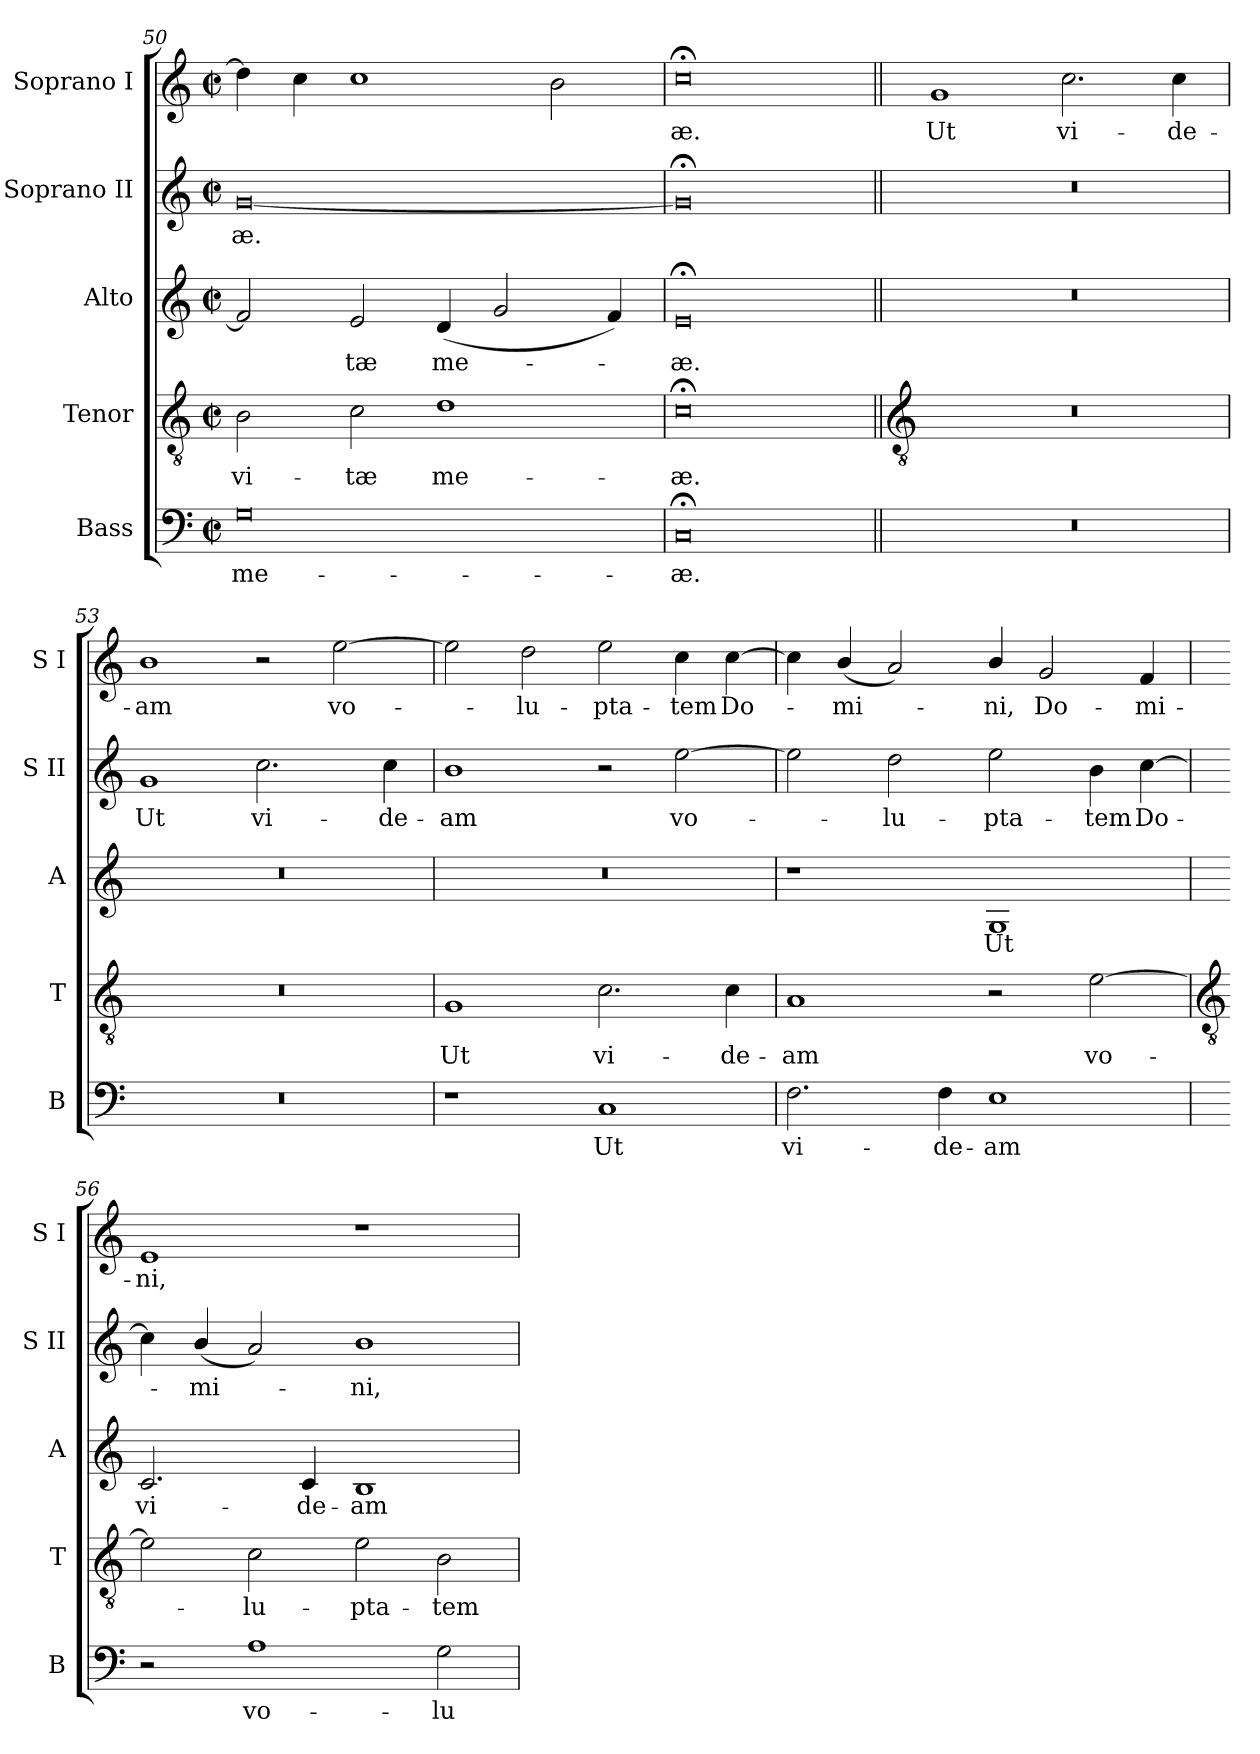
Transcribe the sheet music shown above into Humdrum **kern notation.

**kern	**text	**kern	**text	**kern	**text	**kern	**text	**kern	**text
*part5	*part5	*part4	*part4	*part3	*part3	*part2	*part2	*part1	*part1
*staff5	*staff5	*staff4	*staff4	*staff3	*staff3	*staff2	*staff2	*staff1	*staff1
*I"Bass	*	*I"Tenor	*	*I"Alto	*	*I"Soprano II	*	*I"Soprano I	*
*I'B	*	*I'T	*	*I'A	*	*I'S II	*	*I'S I	*
*clefF4	*	*clefGv2	*	*clefG2	*	*clefG2	*	*clefG2	*
*k[]	*	*k[]	*	*k[]	*	*k[]	*	*k[]	*
*C:	*	*C:	*	*C:	*	*C:	*	*C:	*
*M4/2	*	*M4/2	*	*M4/2	*	*M4/2	*	*M4/2	*
*met(c|)	*	*met(c|)	*	*met(c|)	*	*met(c|)	*	*met(c|)	*
=50	=50	=50	=50	=50	=50	=50	=50	=50	=50
!	!LO:LY:b	!	!LO:LY:b	!	!	!	!LO:LY:b	!	!
0G	me-	2B	vi-	2f]	.	[0g	æ.	4dd]	.
.	.	.	.	.	.	.	.	4cc	.
!	!	!	!LO:LY:b	!	!LO:LY:b	!	!	!	!
.	.	2c	-tæ	2e	tæ	.	.	1cc	.
!	!	!	!LO:LY:b	!	!LO:LY:b	!	!	!	!
.	.	1d	me-	(<4d	me-	.	.	.	.
.	.	.	.	2g	.	.	.	.	.
.	.	.	.	.	.	.	.	2b	.
.	.	.	.	4f)	.	.	.	.	.
=51	=51	=51	=51	=51	=51	=51	=51	=51	=51
!	!LO:LY:b	!	!LO:LY:b	!	!LO:LY:b	!	!	!	!LO:LY:b
0C;<	-æ.	0c;<	-æ.	0e;<	æ.	0g;<]	.	0cc;<	æ.
!!LO:LB:g=z
=52||	=52||	=52||	=52||	=52||	=52||	=52||	=52||	=52||	=52||
*	*	*clefGv2	*	*	*	*	*	*	*
!	!	!	!	!	!	!	!	!	!LO:LY:b
0r	.	0r	.	0r	.	0r	.	1g	Ut
!	!	!	!	!	!	!	!	!	!LO:LY:b
.	.	.	.	.	.	.	.	2.cc	vi-
!	!	!	!	!	!	!	!	!	!LO:LY:b
.	.	.	.	.	.	.	.	4cc	-de-
=53	=53	=53	=53	=53	=53	=53	=53	=53	=53
!	!	!	!	!	!	!	!LO:LY:b	!	!LO:LY:b
0r	.	0r	.	0r	.	1g	Ut	1b	-am
!	!	!	!	!	!	!	!LO:LY:b	!	!
.	.	.	.	.	.	2.cc	vi-	2r	.
!	!	!	!	!	!	!	!	!	!LO:LY:b
.	.	.	.	.	.	.	.	[2ee	vo-
!	!	!	!	!	!	!	!LO:LY:b	!	!
.	.	.	.	.	.	4cc	-de-	.	.
=54	=54	=54	=54	=54	=54	=54	=54	=54	=54
!	!	!	!LO:LY:b	!	!	!	!LO:LY:b	!	!
1r	.	1G	Ut	0r	.	1b	-am	2ee]	.
!	!	!	!	!	!	!	!	!	!LO:LY:b
.	.	.	.	.	.	.	.	2dd	lu-
!	!LO:LY:b	!	!LO:LY:b	!	!	!	!	!	!LO:LY:b
1C	Ut	2.c	vi-	.	.	2r	.	2ee	-pta-
!	!	!	!	!	!	!	!LO:LY:b	!	!LO:LY:b
.	.	.	.	.	.	[2ee	vo-	4cc	-tem
!	!	!	!LO:LY:b	!	!	!	!	!	!LO:LY:b
.	.	4c	-de-	.	.	.	.	[4cc	Do-
=55	=55	=55	=55	=55	=55	=55	=55	=55	=55
!	!LO:LY:b	!	!LO:LY:b	!	!	!	!	!	!
2.F	vi-	1A	-am	1r	.	2ee]	.	4cc]	.
!	!	!	!	!	!	!	!	!	!LO:LY:b
.	.	.	.	.	.	.	.	(<4b/	mi-
!	!	!	!	!	!	!	!LO:LY:b	!	!
.	.	.	.	.	.	2dd	lu-	2a)	.
!	!LO:LY:b	!	!	!	!	!	!	!	!
4F	-de-	.	.	.	.	.	.	.	.
!	!LO:LY:b	!	!	!	!LO:LY:b	!	!LO:LY:b	!	!LO:LY:b
1E	-am	2r	.	1G	Ut	2ee	-pta-	4b/	ni,
!	!	!	!	!	!	!	!	!	!LO:LY:b
.	.	.	.	.	.	.	.	2g	Do-
!	!	!	!LO:LY:b	!	!	!	!LO:LY:b	!	!
.	.	[2e	vo-	.	.	4b	-tem	.	.
!	!	!	!	!	!	!	!LO:LY:b	!	!LO:LY:b
.	.	.	.	.	.	[4cc	Do-	4f	-mi-
!!LO:LB:g=z
=56	=56	=56	=56	=56	=56	=56	=56	=56	=56
*	*	*clefGv2	*	*	*	*	*	*	*
!	!	!	!	!	!LO:LY:b	!	!	!	!LO:LY:b
2r	.	2e]	.	2.c	vi-	4cc]	.	1e	-ni,
!	!	!	!	!	!	!	!LO:LY:b	!	!
.	.	.	.	.	.	(<4b/	mi-	.	.
!	!LO:LY:b	!	!LO:LY:b	!	!	!	!	!	!
1A	vo-	2c	lu-	.	.	2a)	.	.	.
!	!	!	!	!	!LO:LY:b	!	!	!	!
.	.	.	.	4c	-de-	.	.	.	.
!	!	!	!LO:LY:b	!	!LO:LY:b	!	!LO:LY:b	!	!
.	.	2e	-pta-	1B	-am	1b	ni,	1r	.
!	!LO:LY:b	!	!LO:LY:b	!	!	!	!	!	!
2G	-lu-	2B	-tem	.	.	.	.	.	.
=	=	=	=	=	=	=	=	=	=
*-	*-	*-	*-	*-	*-	*-	*-	*-	*-
